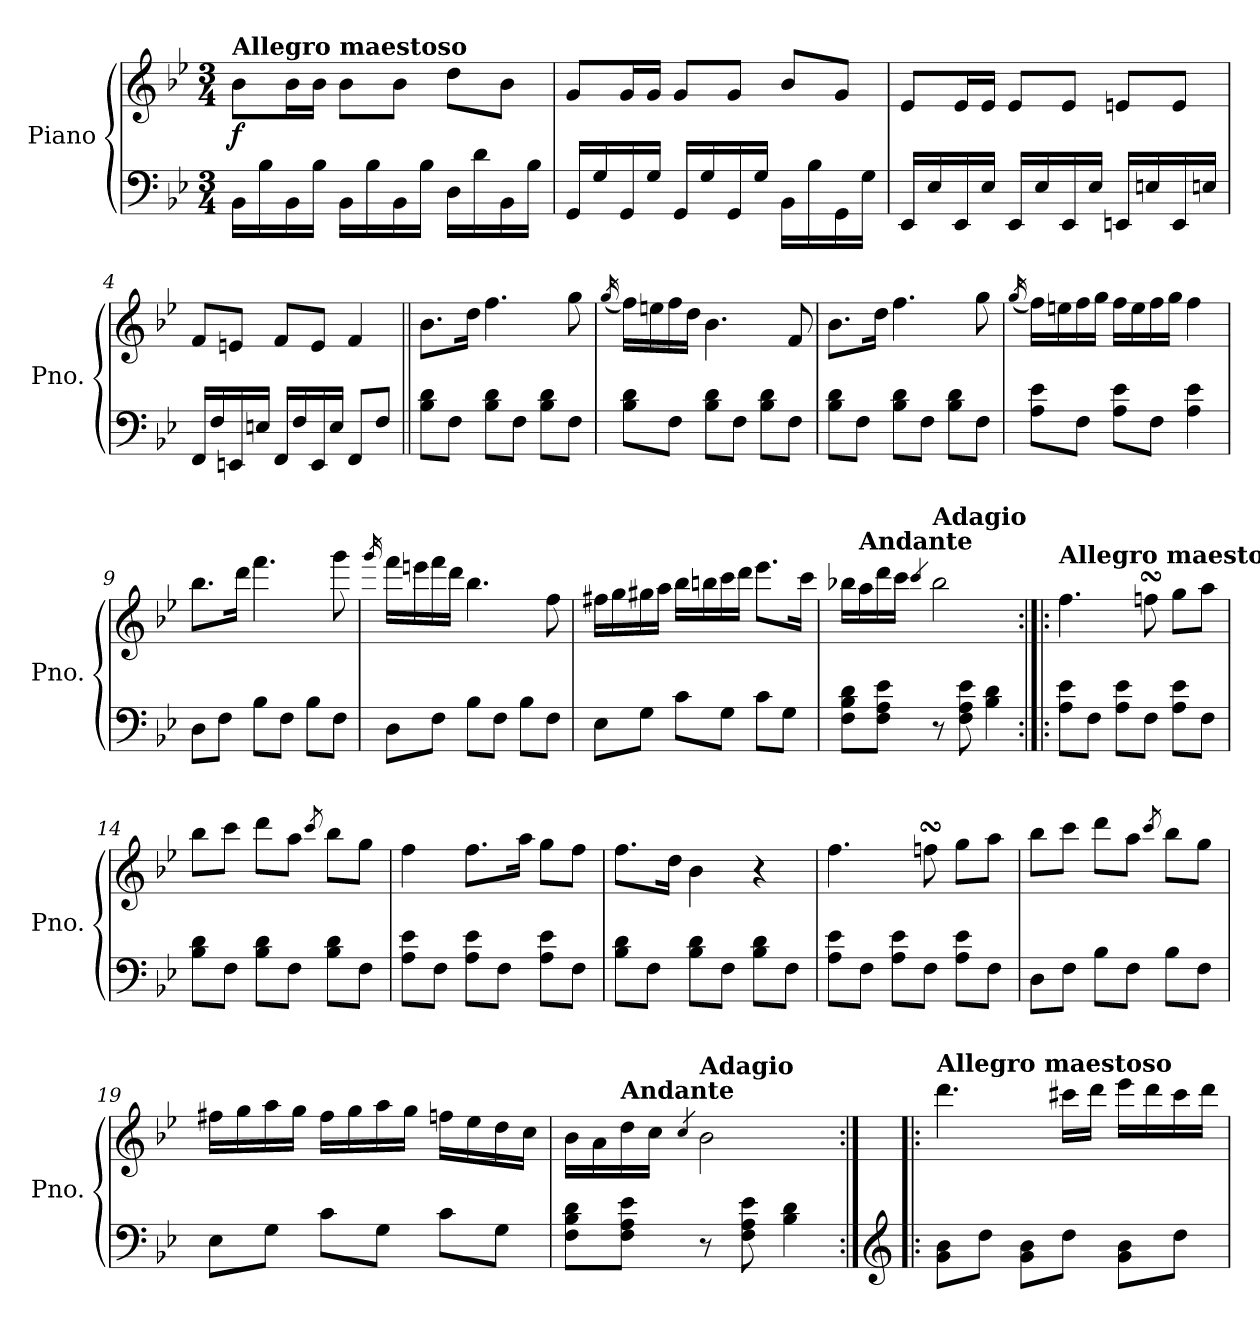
**kern	**kern	**dynam
*part1	*part1	*part1
*staff2	*staff1	*staff1/2
*I"Piano	*	*
*I'Pno.	*	*
*clefF4	*clefG2	*
*k[b-e-]	*k[b-e-]	*
*M3/4	*M3/4	*
=1	=1	=1
!	!LO:TX:a:B:t=Allegro maestoso	!
!	!	!LO:DY:b
16BB-\LL	8b-\L	f
16B-\	.	.
16BB-\	16b-\L	.
16B-\JJ	16b-\JJ	.
16BB-\LL	8b-\L	.
16B-\	.	.
16BB-\	8b-\J	.
16B-\JJ	.	.
16D\LL	8dd\L	.
16d\	.	.
16BB-\	8b-\J	.
16B-\JJ	.	.
=2	=2	=2
16GG/LL	8g/L	.
16G/	.	.
16GG/	16g/L	.
16G/JJ	16g/JJ	.
16GG/LL	8g/L	.
16G/	.	.
16GG/	8g/J	.
16G/JJ	.	.
16BB-\LL	8b-/L	.
16B-\	.	.
16GG\	8g/J	.
16G\JJ	.	.
=3	=3	=3
16EE-/LL	8e-/L	.
16E-/	.	.
16EE-/	16e-/L	.
16E-/JJ	16e-/JJ	.
16EE-/LL	8e-/L	.
16E-/	.	.
16EE-/	8e-/J	.
16E-/JJ	.	.
16EEn/LL	8en/L	.
16En/	.	.
16EE/	8e/J	.
16En/JJ	.	.
!!LO:LB:g=z
=4	=4	=4
16FF/LL	8f/L	.
16F/	.	.
16EEn/	8en/J	.
16En/JJ	.	.
16FF/LL	8f/L	.
16F/	.	.
16EE/	8e/J	.
16E/JJ	.	.
8FF/L	4f/	.
8F/J	.	.
=5||	=5||	=5||
8B-\ 8d\L	8.b-\L	.
8F\J	.	.
.	16dd\Jk	.
8B-\ 8d\L	4.ff\	.
8F\J	.	.
8B-\ 8d\L	.	.
8F\J	8gg\	.
=6	=6	=6
.	(<16qgg/	.
8B-\ 8d\L	16ff\LL)	.
.	16een\	.
8F\J	16ff\	.
.	16dd\JJ	.
8B-\ 8d\L	4.b-\	.
8F\J	.	.
8B-\ 8d\L	.	.
8F\J	8f/	.
=7	=7	=7
8B-\ 8d\L	8.b-\L	.
8F\J	.	.
.	16dd\Jk	.
8B-\ 8d\L	4.ff\	.
8F\J	.	.
8B-\ 8d\L	.	.
8F\J	8gg\	.
=8	=8	=8
.	(<16qgg/	.
8A\ 8e-\L	16ff\LL)	.
.	16een\	.
8F\J	16ff\	.
.	16gg\JJ	.
8A\ 8e-\L	16ff\LL	.
.	16ee\	.
8F\J	16ff\	.
.	16gg\JJ	.
4A\ 4e-\	4ff\	.
!!LO:LB:g=z
=9	=9	=9
8D\L	8.bb-\L	.
8F\J	.	.
.	16ddd\Jk	.
8B-\L	4.fff\	.
8F\J	.	.
8B-\L	.	.
8F\J	8ggg\	.
=10	=10	=10
.	16qggg/	.
8D\L	16fff\LL	.
.	16eeen\	.
8F\J	16fff\	.
.	16ddd\JJ	.
8B-\L	4.bb-\	.
8F\J	.	.
8B-\L	.	.
8F\J	8ff\	.
=11	=11	=11
8E-\L	16ff#X\LL	.
.	16gg\	.
8G\J	16gg#X\	.
.	16aa\JJ	.
8c\L	16bb-\LL	.
.	16bbn\	.
8G\J	16ccc\	.
.	16ddd\JJ	.
8c\L	8.eee-\L	.
8G\J	.	.
.	16ccc\Jk	.
=12	=12	=12
8F\ 8B-\ 8d\L	16bb-X\LL	.
!	!LO:TX:a:B:t=Andante	!
.	16aa\	.
8F\ 8A\ 8e-\J	16ddd\	.
.	16ccc\JJ	.
.	4qccc/	.
!	!LO:TX:a:B:t=Adagio	!
8r	2bb-\	.
8F\ 8A\ 8e-\	.	.
4B-\ 4d\	.	.
!!LO:LB:g=z
=13:|!|:	=13:|!|:	=13:|!|:
!	!LO:TX:a:B:t=Allegro maestoso	!
8A\ 8e-\L	4.ff\	.
8F\J	.	.
8A\ 8e-\L	.	.
8F\J	8ffnsSSS\	.
8A\ 8e-\L	8gg\L	.
8F\J	8aa\J	.
=14	=14	=14
8B-\ 8d\L	8bb-\L	.
8F\J	8ccc\J	.
8B-\ 8d\L	8ddd\L	.
8F\J	8aa\J	.
.	8qccc/	.
8B-\ 8d\L	8bb-\L	.
8F\J	8gg\J	.
=15	=15	=15
8A\ 8e-\L	4ff\	.
8F\J	.	.
8A\ 8e-\L	8.ff\L	.
8F\J	.	.
.	16aa\Jk	.
8A\ 8e-\L	8gg\L	.
8F\J	8ff\J	.
=16	=16	=16
8B-\ 8d\L	8.ff\L	.
8F\J	.	.
.	16dd\Jk	.
8B-\ 8d\L	4b-\	.
8F\J	.	.
8B-\ 8d\L	4r	.
8F\J	.	.
=17	=17	=17
8A\ 8e-\L	4.ff\	.
8F\J	.	.
8A\ 8e-\L	.	.
8F\J	8ffnsSSS\	.
8A\ 8e-\L	8gg\L	.
8F\J	8aa\J	.
!!LO:LB:g=z
=18	=18	=18
8D\L	8bb-\L	.
8F\J	8ccc\J	.
8B-\L	8ddd\L	.
8F\J	8aa\J	.
.	8qccc/	.
8B-\L	8bb-\L	.
8F\J	8gg\J	.
=19	=19	=19
8E-\L	16ff#X\LL	.
.	16gg\	.
8G\J	16aa\	.
.	16gg\JJ	.
8c\L	16ff#\LL	.
.	16gg\	.
8G\J	16aa\	.
.	16gg\JJ	.
8c\L	16ffn\LL	.
.	16ee-\	.
8G\J	16dd\	.
.	16cc\JJ	.
=20	=20	=20
8F\ 8B-\ 8d\L	16b-\LL	.
.	16a\	.
!	!LO:TX:a:B:t=Andante	!
8F\ 8A\ 8e-\J	16dd\	.
.	16cc\JJ	.
.	4qcc/	.
!	!LO:TX:a:B:t=Adagio	!
8r	2b-\	.
8F\ 8A\ 8e-\	.	.
4B-\ 4d\	.	.
=21:|!|:	=21:|!|:	=21:|!|:
*clefG2	*	*
!	!LO:TX:a:B:t=Allegro maestoso	!
8g\ 8b-\L	4.ddd\	.
8dd\J	.	.
8g\ 8b-\L	.	.
8dd\J	16ccc#X\LL	.
.	16ddd\JJ	.
8g\ 8b-\L	16eee-\LL	.
.	16ddd\	.
8dd\J	16ccc#\	.
.	16ddd\JJ	.
=	=	=
*-	*-	*-
